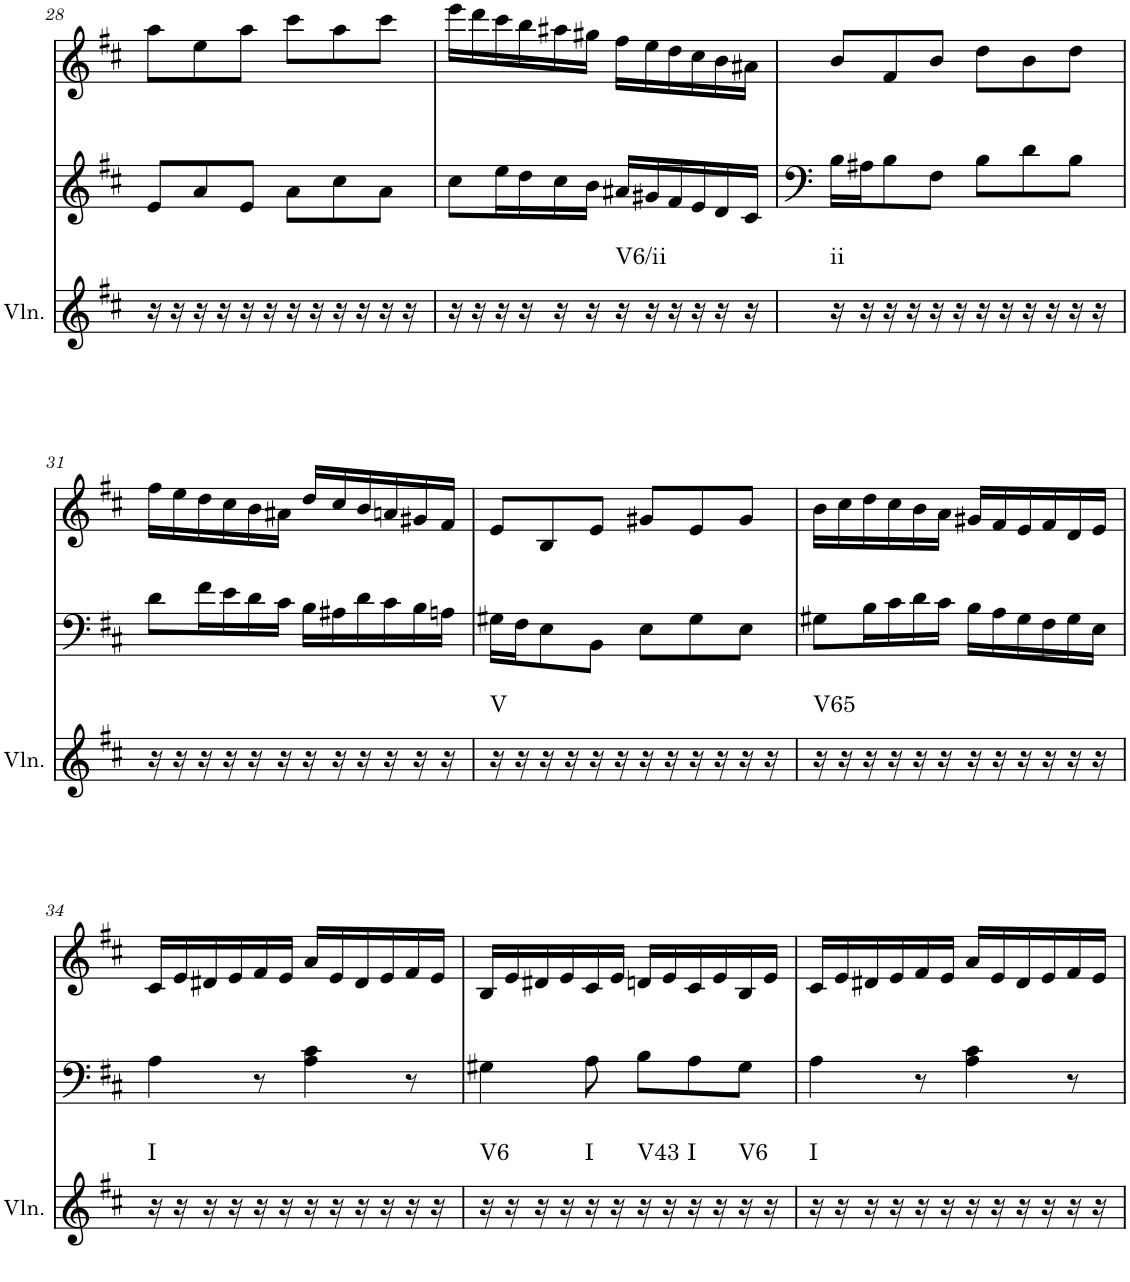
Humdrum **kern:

**kern	**harte	**kern	**kern
*part3	*part3	*part2	*part1
*staff3	*	*staff2	*staff1
*I"Violin	*	*I"Piano, unbenannt	*I"Piano, unbenannt
*I'Vln.	*	*I'Pno	*I'Pno
!!LO:PB:g=z
*clefG2	*	*clefG2	*clefG2
*k[f#c#]	*	*k[f#c#]	*k[f#c#]
*M6/8	*	*M6/8	*M6/8
=28	=28	=28	=28
16r	.	8e/L	8aa\L
16r	.	.	.
16r	.	8a/	8ee\
16r	.	.	.
16r	.	8e/J	8aa\J
16r	.	.	.
16r	.	8a\L	8ccc#\L
16r	.	.	.
16r	.	8cc#\	8aa\
16r	.	.	.
16r	.	8a\J	8ccc#\J
16r	.	.	.
=29	=29	=29	=29
16r	.	8cc#\L	16eee\LL
16r	.	.	16ddd\
16r	.	16ee\L	16ccc#\
16r	.	16dd\	16bb\
16r	.	16cc#\	16aa#X\
16r	.	16b\JJ	16gg#X\JJ
!	!LO:H:kt=V6/ii	!	!
16r	N	16a#X/LL	16ff#\LL
16r	.	16g#X/	16ee\
16r	.	16f#/	16dd\
16r	.	16e/	16cc#\
16r	.	16d/	16b\
16r	.	16c#/JJ	16a#X\JJ
=30	=30	=30	=30
!	!LO:H:kt=ii	!	!
16r	N	16B\LL	8b/L
16r	.	16A#X\J	.
16r	.	8B\	8f#/
16r	.	.	.
16r	.	8F#\J	8b/J
16r	.	.	.
16r	.	8B\L	8dd\L
16r	.	.	.
16r	.	8d\	8b\
16r	.	.	.
16r	.	8B\J	8dd\J
16r	.	.	.
!!LO:LB:g=z
=31	=31	=31	=31
16r	.	8d\L	16ff#\LL
16r	.	.	16ee\
16r	.	16f#\L	16dd\
16r	.	16e\	16cc#\
16r	.	16d\	16b\
16r	.	16c#\JJ	16a#X\JJ
16r	.	16B\LL	16dd/LL
16r	.	16A#X\	16cc#/
16r	.	16d\	16b/
16r	.	16c#\	16an/
16r	.	16B\	16g#X/
16r	.	16An\JJ	16f#/JJ
=32	=32	=32	=32
!	!LO:H:kt=V	!	!
16r	N	16G#X\LL	8e/L
16r	.	16F#\J	.
16r	.	8E\	8B/
16r	.	.	.
16r	.	8BB\J	8e/J
16r	.	.	.
16r	.	8E\L	8g#X/L
16r	.	.	.
16r	.	8G#\	8e/
16r	.	.	.
16r	.	8E\J	8g#/J
16r	.	.	.
=33	=33	=33	=33
!	!LO:H:kt=V65	!	!
16r	N	8G#X\L	16b\LL
16r	.	.	16cc#\
16r	.	16B\L	16dd\
16r	.	16c#\	16cc#\
16r	.	16d\	16b\
16r	.	16c#\JJ	16a\JJ
16r	.	16B\LL	16g#X/LL
16r	.	16A\	16f#/
16r	.	16G#\	16e/
16r	.	16F#\	16f#/
16r	.	16G#\	16d/
16r	.	16E\JJ	16e/JJ
!!LO:LB:g=z
=34	=34	=34	=34
!	!LO:H:kt=I	!	!
16r	N	4A\	16c#/LL
16r	.	.	16e/
16r	.	.	16d#X/
16r	.	.	16e/
16r	.	8r	16f#/
16r	.	.	16e/JJ
16r	.	4A\ 4c#\	16a/LL
16r	.	.	16e/
16r	.	.	16d#/
16r	.	.	16e/
16r	.	8r	16f#/
16r	.	.	16e/JJ
=35	=35	=35	=35
!	!LO:H:kt=V6	!	!
16r	N	4G#X\	16B/LL
16r	.	.	16e/
16r	.	.	16d#X/
16r	.	.	16e/
!	!LO:H:kt=I	!	!
16r	N	8A\	16c#/
16r	.	.	16e/JJ
!	!LO:H:kt=V43	!	!
16r	N	8B\L	16dn/LL
16r	.	.	16e/
!	!LO:H:kt=I	!	!
16r	N	8A\	16c#/
16r	.	.	16e/
!	!LO:H:kt=V6	!	!
16r	N	8G#\J	16B/
16r	.	.	16e/JJ
=36	=36	=36	=36
!	!LO:H:kt=I	!	!
16r	N	4A\	16c#/LL
16r	.	.	16e/
16r	.	.	16d#X/
16r	.	.	16e/
16r	.	8r	16f#/
16r	.	.	16e/JJ
16r	.	4A\ 4c#\	16a/LL
16r	.	.	16e/
16r	.	.	16d#/
16r	.	.	16e/
16r	.	8r	16f#/
16r	.	.	16e/JJ
=	=	=	=
*-	*-	*-	*-
